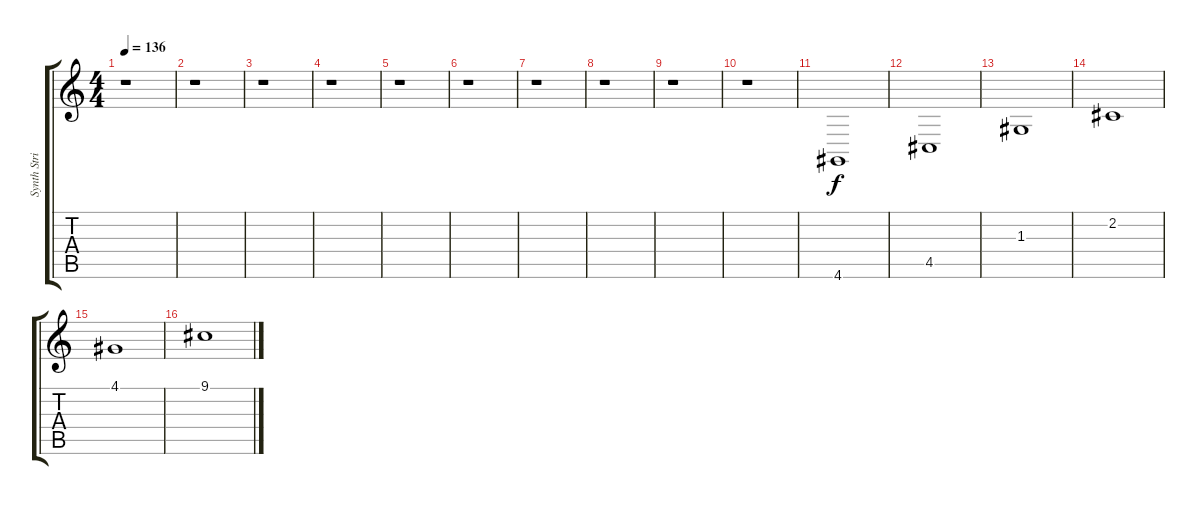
\track ("Synth Strings 2" "Synth Stri") {instrument synthstrings2}
\staff {score tabs}
\tuning (E4 B3 G3 D3 A2 E2) {hide}
\ts (4 4)
\tempo 136
\clef g2
\ks c
r.1{dy f volume 4} |
r.1 |
r.1 |
r.1 |
r.1 |
r.1 |
r.1 |
r.1 |
r.1 |
r.1 |
4.6.1{volume 5} |
4.5.1{volume 5} |
1.3.1{volume 5} |
2.2.1{volume 5} |
4.1.1{volume 5} |
9.1.1{volume 6}
